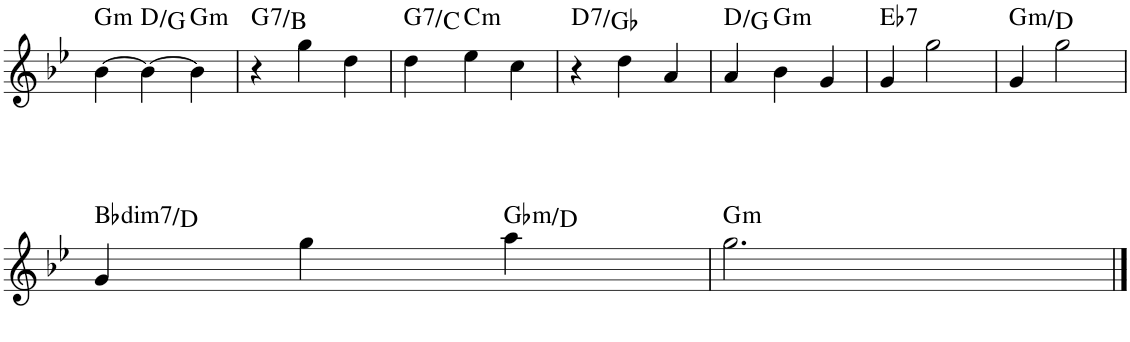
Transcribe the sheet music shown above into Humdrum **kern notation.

**kern	**harte
*part1	*part1
*staff1	*
*I"Piano	*
*I'Pno.	*
!!LO:PB:g=z
*clefG2	*
*k[b-e-]	*
*M3/4	*
=45	=45
!	!LO:H:kt=m
[4b-\	G:min
4b-\_	D:maj/4
!	!LO:H:kt=m
4b-\]	G:min
=46	=46
!	!LO:H:kt=7
4r	G:7/3
4gg\	.
4dd\	.
=47	=47
!	!LO:H:kt=7
4dd\	G:7/4
!	!LO:H:kt=m
4ee-\	C:min
4cc\	.
=48	=48
!	!LO:H:kt=7
4r	D:7/b4
4dd\	.
4a/	.
=49	=49
4a/	D:maj/4
!	!LO:H:kt=m
4b-\	G:min
4g/	.
=50	=50
!	!LO:H:kt=7
4g/	Eb:7
2gg\	.
=51	=51
!	!LO:H:kt=m
4g/	G:min/5
2gg\	.
!!LO:LB:g=z
=52	=52
!	!LO:H:kt=dim7
4g/	Bb:dim7/3
4gg\	.
!	!LO:H:kt=m
4aa\	Gb:min/#5
=53	=53
!	!LO:H:kt=m
2.gg\	G:min
==	==
*-	*-
